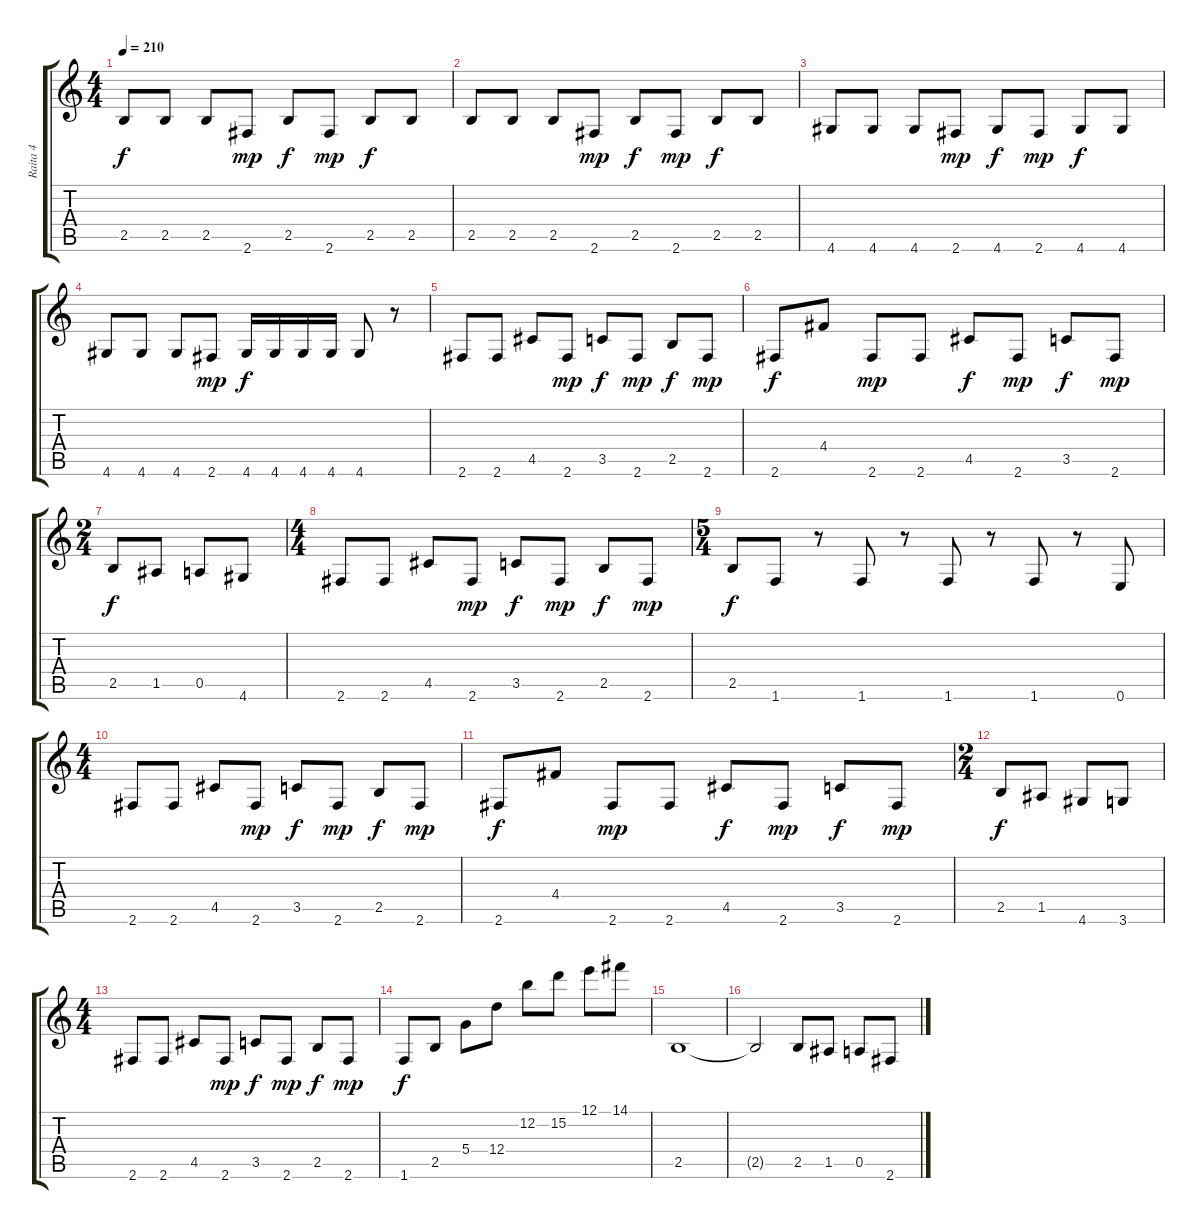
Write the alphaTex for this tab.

\track ("Raita 4" "Raita 4") {instrument distortionguitar}
\staff {score tabs}
\tuning (E4 B3 G3 D3 A2 E2) {hide}
\ts (4 4)
\tempo 210
\clef g2
\ks c
2.5.8{dy f} 2.5.8 2.5.8 2.6.8{dy mp} 2.5.8{dy f} 2.6.8{dy mp} 2.5.8{dy f} 2.5.8 |
2.5.8 2.5.8 2.5.8 2.6.8{dy mp} 2.5.8{dy f} 2.6.8{dy mp} 2.5.8{dy f} 2.5.8 |
4.6.8 4.6.8 4.6.8 2.6.8{dy mp} 4.6.8{dy f} 2.6.8{dy mp} 4.6.8{dy f} 4.6.8 |
4.6.8 4.6.8 4.6.8 2.6.8{dy mp} 4.6.16{dy f} 4.6.16 4.6.16 4.6.16 4.6.8 r.8 |
2.6.8 2.6.8 4.5.8 2.6.8{dy mp} 3.5.8{dy f} 2.6.8{dy mp} 2.5.8{dy f} 2.6.8{dy mp} |
2.6.8{dy f} 4.4.8 2.6.8{dy mp} 2.6.8 4.5.8{dy f} 2.6.8{dy mp} 3.5.8{dy f} 2.6.8{dy mp} |
\ts (2 4)
2.5.8{dy f} 1.5.8 0.5.8 4.6.8 |
\ts (4 4)
2.6.8 2.6.8 4.5.8 2.6.8{dy mp} 3.5.8{dy f} 2.6.8{dy mp} 2.5.8{dy f} 2.6.8{dy mp} |
\ts (5 4)
2.5.8{dy f} 1.6.8 r.8 1.6.8 r.8 1.6.8 r.8 1.6.8 r.8 0.6.8 |
\ts (4 4)
2.6.8 2.6.8 4.5.8 2.6.8{dy mp} 3.5.8{dy f} 2.6.8{dy mp} 2.5.8{dy f} 2.6.8{dy mp} |
2.6.8{dy f} 4.4.8 2.6.8{dy mp} 2.6.8 4.5.8{dy f} 2.6.8{dy mp} 3.5.8{dy f} 2.6.8{dy mp} |
\ts (2 4)
2.5.8{dy f} 1.5.8 4.6.8 3.6.8 |
\ts (4 4)
2.6.8 2.6.8 4.5.8 2.6.8{dy mp} 3.5.8{dy f} 2.6.8{dy mp} 2.5.8{dy f} 2.6.8{dy mp} |
1.6.8{dy f} 2.5.8 5.4.8 12.4.8 12.2.8 15.2.8 12.1.8 14.1.8 |
2.5.1 |
2.5{t}.2 2.5.8 1.5.8 0.5.8 2.6.8
